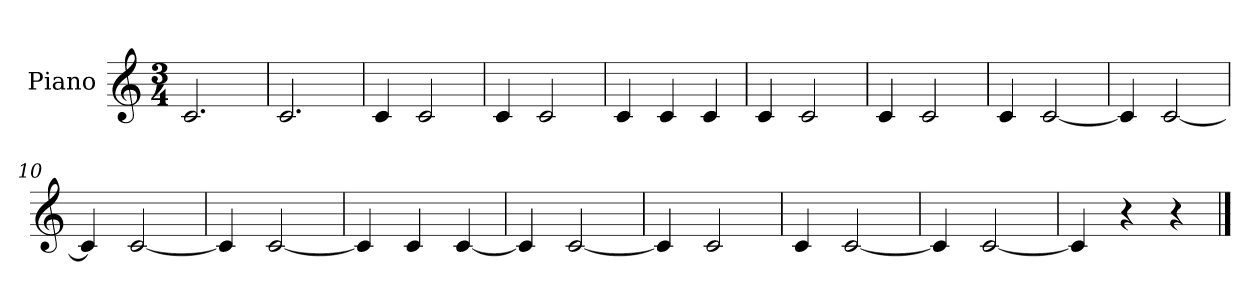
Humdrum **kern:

**kern
*part1
*staff1
*I"Piano
*I'Pno.
*clefG2
*k[]
*M3/4
*MM90
=1
2.c/
=2
2.c/
=3
4c/
2c/
=4
4c/
2c/
=5
4c/
4c/
4c/
=6
4c/
2c/
=7
4c/
2c/
=8
4c/
[2c/
=9
4c/]
[2c/
=10
4c/]
[2c/
=11
4c/]
[2c/
=12
4c/]
4c/
[4c/
=13
4c/]
[2c/
=14
4c/]
2c/
=15
4c/
[2c/
=16
4c/]
[2c/
=17
4c/]
4r
4r
==
*-
